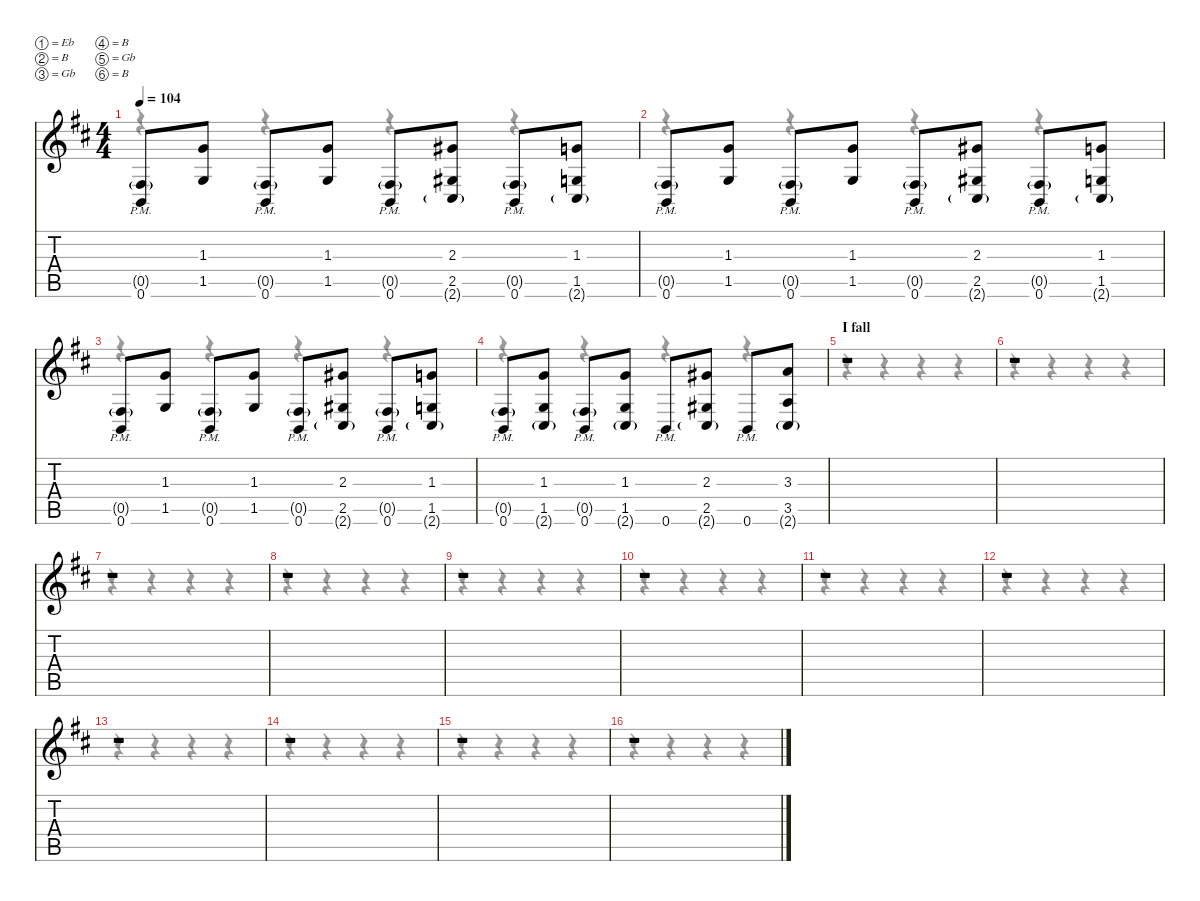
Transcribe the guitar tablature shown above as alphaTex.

\defaultSystemsLayout 4
\hideDynamics
\bracketExtendMode nobrackets
\singleTrackTrackNamePolicy hidden
\multiTrackTrackNamePolicy hidden
\firstSystemTrackNameMode fullname
\otherSystemsTrackNameOrientation horizontal
\track ("Rhythm Guitar 2" "dist.guit.") {instrument distortionguitar}
\staff {score tabs}
\tuning (Eb4 B3 Gb3 B2 Gb2 B1)
\voice
\ts (4 4)
\tempo 104
\clef g2
\ks bminor
(0.5{g pm acc #} 0.6{pm acc forcenatural}).8{dy f beam Up} (1.3{acc forcenatural} 1.5{acc forcenatural}).8{beam Up} (0.5{g pm acc #} 0.6{pm acc forcenatural}).8{beam Up} (1.3{acc forcenatural} 1.5{acc forcenatural}).8{beam Up} (0.5{g pm acc #} 0.6{pm acc forcenatural}).8{beam Up} (2.3{acc #} 2.5{acc #} 2.6{g acc #}).8{beam Up} (0.5{g pm acc #} 0.6{pm acc forcenatural}).8{beam Up} (1.3{acc forcenatural} 1.5{acc forcenatural} 2.6{g acc #}).8{beam Up} |
(0.5{g pm acc #} 0.6{pm acc forcenatural}).8{beam Up} (1.3{acc forcenatural} 1.5{acc forcenatural}).8{beam Up} (0.5{g pm acc #} 0.6{pm acc forcenatural}).8{beam Up} (1.3{acc forcenatural} 1.5{acc forcenatural}).8{beam Up} (0.5{g pm acc #} 0.6{pm acc forcenatural}).8{beam Up} (2.3{acc #} 2.5{acc #} 2.6{g acc #}).8{beam Up} (0.5{g pm acc #} 0.6{pm acc forcenatural}).8{beam Up} (1.3{acc forcenatural} 1.5{acc forcenatural} 2.6{g acc #}).8{beam Up} |
(0.5{g pm acc #} 0.6{pm acc forcenatural}).8{beam Up} (1.3{acc forcenatural} 1.5{acc forcenatural}).8{beam Up} (0.5{g pm acc #} 0.6{pm acc forcenatural}).8{beam Up} (1.3{acc forcenatural} 1.5{acc forcenatural}).8{beam Up} (0.5{g pm acc #} 0.6{pm acc forcenatural}).8{beam Up} (2.3{acc #} 2.5{acc #} 2.6{g acc #}).8{beam Up} (0.5{g pm acc #} 0.6{pm acc forcenatural}).8{beam Up} (1.3{acc forcenatural} 1.5{acc forcenatural} 2.6{g acc #}).8{beam Up} |
(0.5{g pm acc #} 0.6{pm acc forcenatural}).8{beam Up} (1.3{acc forcenatural} 1.5{acc forcenatural} 2.6{g acc #}).8{beam Up} (0.5{g pm acc #} 0.6{pm acc forcenatural}).8{beam Up} (1.3{acc forcenatural} 1.5{acc forcenatural} 2.6{g acc #}).8{beam Up} 0.6{pm acc forcenatural}.8{beam Up} (2.3{acc #} 2.5{acc #} 2.6{g acc #}).8{beam Up} 0.6{pm acc forcenatural}.8{beam Up} (3.3{acc forcenatural} 3.5{acc forcenatural} 2.6{g acc #}).8{beam Up} |
\section ("" "I fall")
r.1{beam Up} |
r.1{beam Up} |
r.1{beam Up} |
r.1{beam Up} |
r.1{beam Up} |
r.1{beam Up} |
r.1{beam Up} |
r.1{beam Up} |
r.1{beam Up} |
r.1{beam Up} |
r.1{beam Up} |
r.1{beam Up}
\voice
\clef g2
\ottava regular
\simile none
\ks bminor
r.4{dy mf beam Down} r.4{beam Down} r.4{beam Down} r.4{beam Down} |
r.4{beam Down} r.4{beam Down} r.4{beam Down} r.4{beam Down} |
r.4{beam Down} r.4{beam Down} r.4{beam Down} r.4{beam Down} |
r.4{beam Down} r.4{beam Down} r.4{beam Down} r.4{beam Down} |
r.4{beam Down} r.4{beam Down} r.4{beam Down} r.4{beam Down} |
r.4{beam Down} r.4{beam Down} r.4{beam Down} r.4{beam Down} |
r.4{beam Down} r.4{beam Down} r.4{beam Down} r.4{beam Down} |
r.4{beam Down} r.4{beam Down} r.4{beam Down} r.4{beam Down} |
r.4{beam Down} r.4{beam Down} r.4{beam Down} r.4{beam Down} |
r.4{beam Down} r.4{beam Down} r.4{beam Down} r.4{beam Down} |
r.4{beam Down} r.4{beam Down} r.4{beam Down} r.4{beam Down} |
r.4{beam Down} r.4{beam Down} r.4{beam Down} r.4{beam Down} |
r.4{beam Down} r.4{beam Down} r.4{beam Down} r.4{beam Down} |
r.4{beam Down} r.4{beam Down} r.4{beam Down} r.4{beam Down} |
r.4{beam Down} r.4{beam Down} r.4{beam Down} r.4{beam Down} |
r.4{beam Down} r.4{beam Down} r.4{beam Down} r.4{beam Down}
